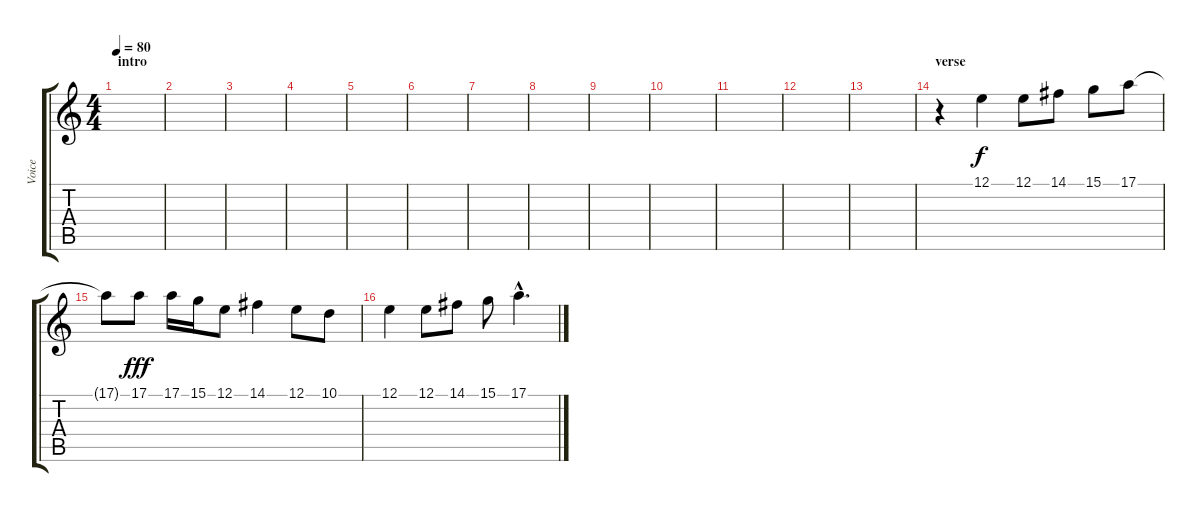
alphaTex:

\track ("Voice" "Voice") {instrument choiraahs}
\staff {score tabs}
\tuning (E4 B3 G3 D3 A2 E2) {hide}
\ts (4 4)
\section ("" "intro")
\tempo 80
\clef g2
\ks c
|
|
|
|
|
|
|
|
|
|
|
|
|
\section ("" "verse")
r.4 12.1.4 12.1.8 14.1.8 15.1.8 17.1.8 |
17.1{t}.8{dy f} 17.1.8{dy fff} 17.1.16 15.1.16 12.1.8 14.1.4 12.1.8 10.1.8 |
12.1.4 12.1.8 14.1.8 15.1.8 17.1{hac}.4{d}
